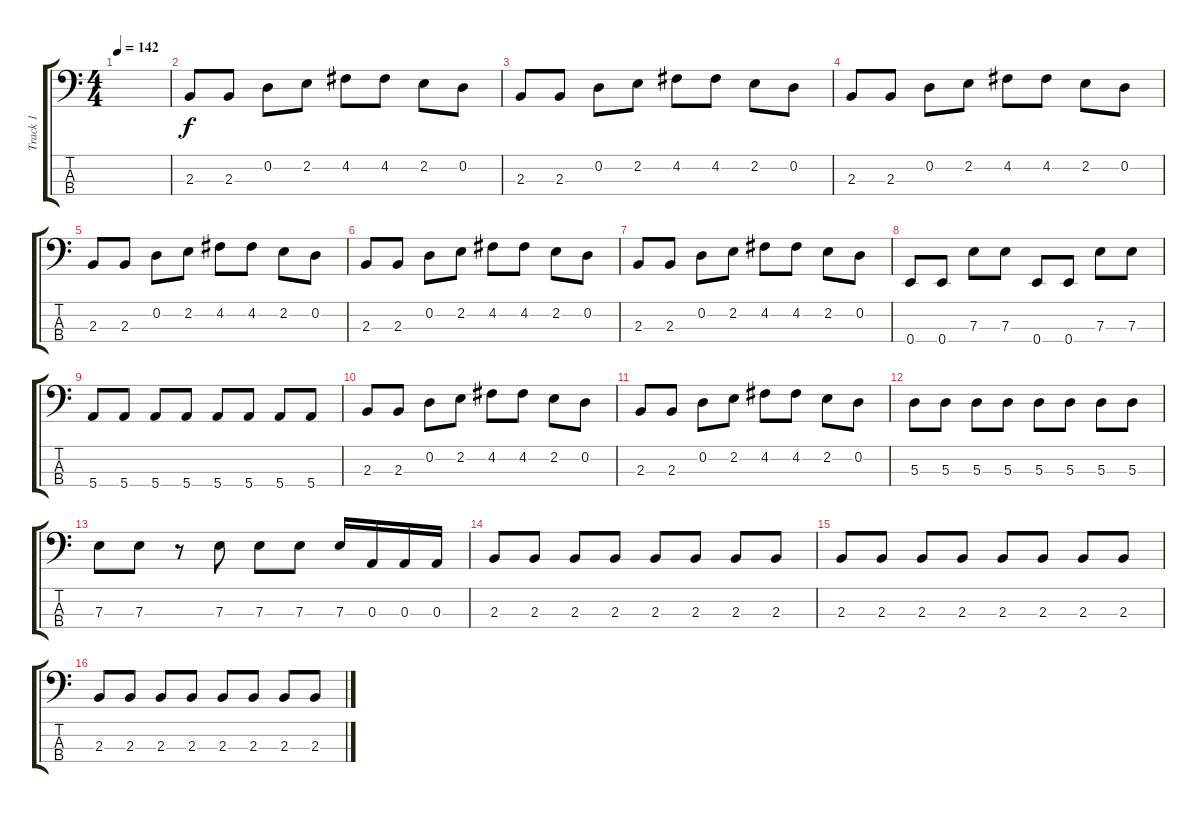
\track ("Track 1" "Track 1") {instrument electricbasspick}
\staff {score tabs}
\tuning (G2 D2 A1 E1) {hide}
\ts (4 4)
\tempo 142
\clef f4
\ks c
|
2.3.8 2.3.8 0.2.8 2.2.8 4.2.8 4.2.8 2.2.8 0.2.8 |
2.3.8 2.3.8 0.2.8 2.2.8 4.2.8 4.2.8 2.2.8 0.2.8 |
2.3.8 2.3.8 0.2.8 2.2.8 4.2.8 4.2.8 2.2.8 0.2.8 |
2.3.8 2.3.8 0.2.8 2.2.8 4.2.8 4.2.8 2.2.8 0.2.8 |
2.3.8 2.3.8 0.2.8 2.2.8 4.2.8 4.2.8 2.2.8 0.2.8 |
2.3.8 2.3.8 0.2.8 2.2.8 4.2.8 4.2.8 2.2.8 0.2.8 |
0.4.8 0.4.8 7.3.8 7.3.8 0.4.8 0.4.8 7.3.8 7.3.8 |
5.4.8 5.4.8 5.4.8 5.4.8 5.4.8 5.4.8 5.4.8 5.4.8 |
2.3.8 2.3.8 0.2.8 2.2.8 4.2.8 4.2.8 2.2.8 0.2.8 |
2.3.8 2.3.8 0.2.8 2.2.8 4.2.8 4.2.8 2.2.8 0.2.8 |
5.3.8 5.3.8 5.3.8 5.3.8 5.3.8 5.3.8 5.3.8 5.3.8 |
7.3.8 7.3.8 r.8 7.3.8 7.3.8 7.3.8 7.3.16 0.3.16 0.3.16 0.3.16 |
2.3.8 2.3.8 2.3.8 2.3.8 2.3.8 2.3.8 2.3.8 2.3.8 |
2.3.8 2.3.8 2.3.8 2.3.8 2.3.8 2.3.8 2.3.8 2.3.8 |
2.3.8 2.3.8 2.3.8 2.3.8 2.3.8 2.3.8 2.3.8 2.3.8
